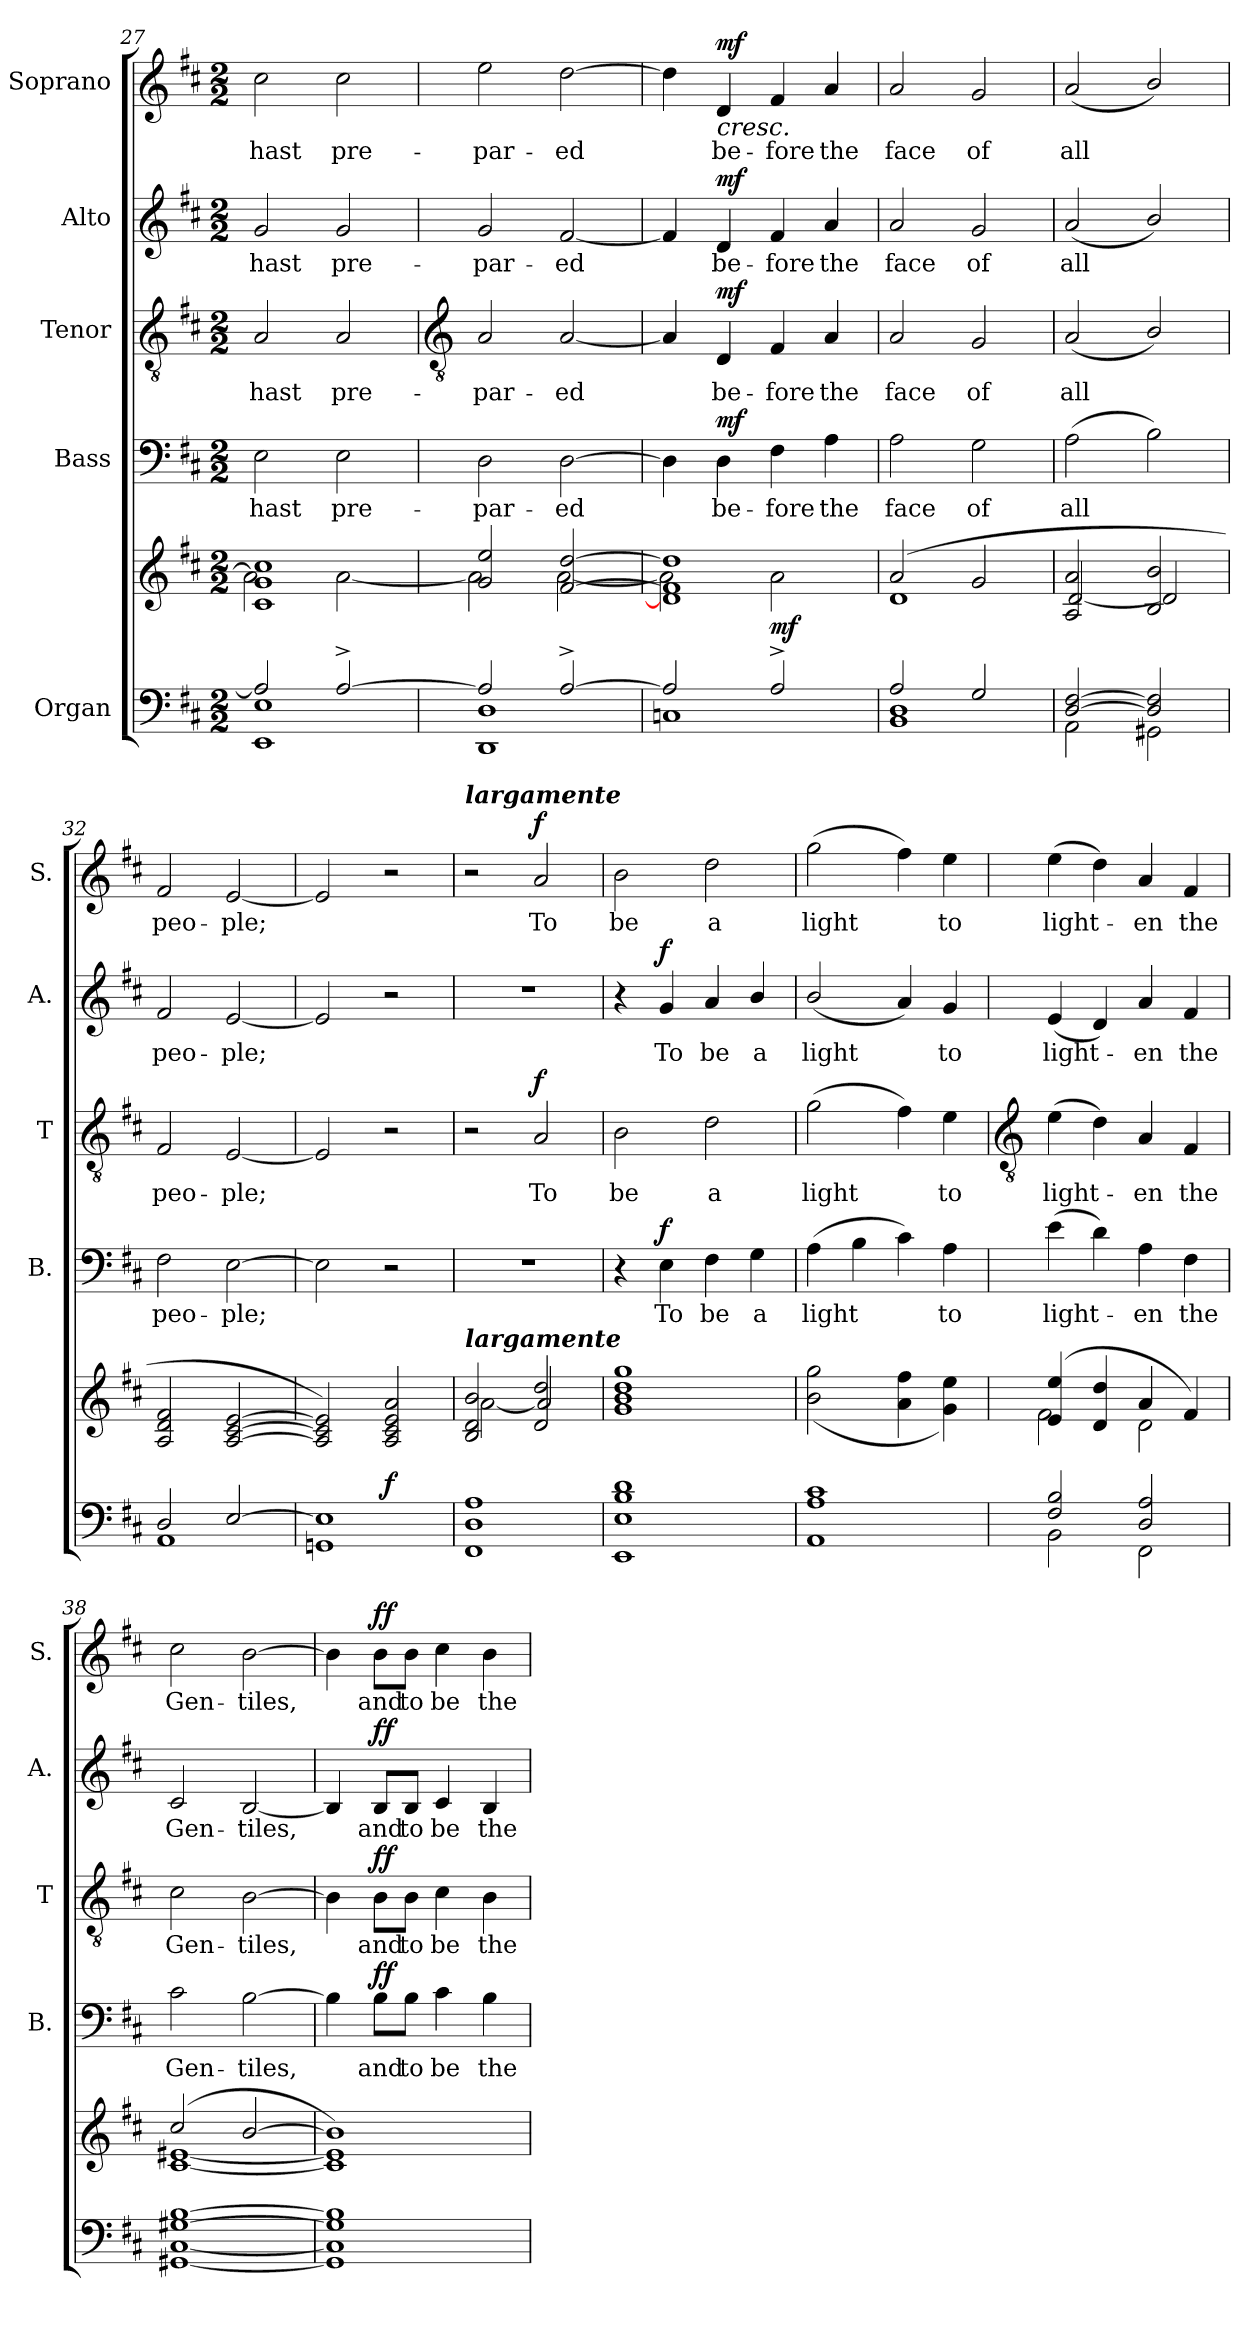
**kern	**kern	**dynam	**kern	**text	**dynam	**kern	**text	**dynam	**kern	**text	**dynam	**kern	**text	**dynam
*part5	*part5	*part5	*part4	*part4	*part4	*part3	*part3	*part3	*part2	*part2	*part2	*part1	*part1	*part1
*staff6	*staff5	*staff5/6	*staff4	*staff4	*staff4	*staff3	*staff3	*staff3	*staff2	*staff2	*staff2	*staff1	*staff1	*staff1
*I"Organ	*	*	*I"Bass	*	*	*I"Tenor	*	*	*I"Alto	*	*	*I"Soprano	*	*
*	*	*	*I'B.	*	*	*I'T	*	*	*I'A.	*	*	*I'S.	*	*
*clefF4	*clefG2	*	*clefF4	*	*	*clefGv2	*	*	*clefG2	*	*	*clefG2	*	*
*k[f#c#]	*k[f#c#]	*	*k[f#c#]	*	*	*k[f#c#]	*	*	*k[f#c#]	*	*	*k[f#c#]	*	*
*D:	*D:	*	*D:	*	*	*D:	*	*	*D:	*	*	*D:	*	*
*M2/2	*M2/2	*	*M2/2	*	*	*M2/2	*	*	*M2/2	*	*	*M2/2	*	*
=27	=27	=27	=27	=27	=27	=27	=27	=27	=27	=27	=27	=27	=27	=27
*^	*^	*	*	*	*	*	*	*	*	*	*	*	*	*
!	!	!	!	!	!	!LO:LY:b	!	!	!LO:LY:b	!	!	!LO:LY:b	!	!	!LO:LY:b	!
2A/]	1EE\ 1E\	1c#/ 1g/ 1cc#/	2a\]	.	2E	hast	.	2A	hast	.	2g	hast	.	2cc#	hast	.
!	!	!	!	!	!	!LO:LY:b	!	!	!LO:LY:b	!	!	!LO:LY:b	!	!	!LO:LY:b	!
[2A^/	.	.	[2a\	.	2E	pre-	.	2A	pre-	.	2g	pre-	.	2cc#	pre-	.
!!LO:LB:g=z
=28	=28	=28	=28	=28	=28	=28	=28	=28	=28	=28	=28	=28	=28	=28	=28	=28
*	*	*	*	*	*	*	*	*clefGv2	*	*	*	*	*	*	*	*
!	!	!	!	!	!	!LO:LY:b	!	!	!LO:LY:b	!	!	!LO:LY:b	!	!	!LO:LY:b	!
2A/]	1DD\ 1D\	2g/ 2ee/	2a\]	.	2D	-par-	.	2A	-par-	.	2g	-par-	.	2ee	-par-	.
!	!	!	!	!	!	!LO:LY:b	!	!	!LO:LY:b	!	!	!LO:LY:b	!	!	!LO:LY:b	!
[2A^/	.	[2f#/ [2dd/	[2a\	.	[2D	-ed	.	[2A	-ed	.	[2f#	-ed	.	[2dd	-ed	.
=29	=29	=29	=29	=29	=29	=29	=29	=29	=29	=29	=29	=29	=29	=29	=29	=29
2A/]	1Cn\	1d/] 1f#/] 1dd/]	2a\]	.	4D]	.	.	4A]	.	.	4f#]	.	.	4dd]	.	.
!	!	!	!	!	!	!LO:LY:b	!LO:DY:b	!	!LO:LY:b	!LO:DY:b	!	!LO:LY:b	!LO:DY:b	!	!LO:LY:b	!LO:HP:b
!	!	!	!	!	!	!	!	!	!	!	!	!	!	!	!	!LO:DY:n=1:b
.	.	.	.	.	4D	be-	mf	4D	be-	mf	4d	be-	mf	4d	be-	< mf
!	!	!	!	!LO:DY:b	!	!LO:LY:b	!	!	!LO:LY:b	!	!	!LO:LY:b	!	!	!LO:LY:b	!
2A^/	.	.	2a\	mf	4F#	-fore	.	4F#	-fore	.	4f#	-fore	.	4f#	-fore	.
!	!	!	!	!	!	!LO:LY:b	!	!	!LO:LY:b	!	!	!LO:LY:b	!	!	!LO:LY:b	!
.	.	.	.	.	4A	the	.	4A	the	.	4a	the	.	4a	the	.
=30	=30	=30	=30	=30	=30	=30	=30	=30	=30	=30	=30	=30	=30	=30	=30	=30
!	!	!	!	!	!	!LO:LY:b	!	!	!LO:LY:b	!	!	!LO:LY:b	!	!	!LO:LY:b	!
2A/	1BB\ 1D\	(>2a/	1d\	.	2A	face	.	2A	face	.	2a	face	.	2a	face	.
!	!	!	!	!	!	!LO:LY:b	!	!	!LO:LY:b	!	!	!LO:LY:b	!	!	!LO:LY:b	!
2G/	.	2g/	.	.	2G	of	.	2G	of	.	2g	of	.	2g	of	.
=31	=31	=31	=31	=31	=31	=31	=31	=31	=31	=31	=31	=31	=31	=31	=31	=31
!	!	!	!	!	!	!LO:LY:b	!	!	!LO:LY:b	!	!	!LO:LY:b	!	!	!LO:LY:b	!
[2D/ [2F#/	2AA\	2A/ 2a/	[2d/	.	(>2A	all	.	(<2A	all	.	(<2a	all	.	(<2a	all	.
2D/] 2F#/]	2GG#X\	2B/ 2b/	2d/]	.	2B\)	.	.	2B/)	.	.	2b/)	.	.	2b/)	.	.
=32	=32	=32	=32	=32	=32	=32	=32	=32	=32	=32	=32	=32	=32	=32	=32	=32
!	!	!	!	!	!	!LO:LY:b	!	!	!LO:LY:b	!	!	!LO:LY:b	!	!	!LO:LY:b	!
2D/	1AA\	2A/ 2d/ 2f#/	1ryy	.	2F#	peo-	.	2F#	peo-	.	2f#	peo-	.	2f#	peo-	.
!	!	!	!	!	!	!LO:LY:b	!	!	!LO:LY:b	!	!	!LO:LY:b	!	!	!LO:LY:b	!
[2E/	.	[2A/ [2c#/ [2e/	.	.	[2E	-ple;	.	[2E	-ple;	.	[2e	-ple;	.	[2e	-ple;	.
=33	=33	=33	=33	=33	=33	=33	=33	=33	=33	=33	=33	=33	=33	=33	=33	=33
1E/]	1GGn\	2A/] 2c#/] 2e/])	1ryy	.	2E]	.	.	2E]	.	.	2e]	.	.	2e]	.	.
!	!	!	!	!LO:DY:b	!	!	!	!	!	!	!	!	!	!	!	!
.	.	2A/ 2c#/ 2e/ 2a/	.	f	2r	.	.	2r	.	.	2r	.	.	2r	.	.
=34	=34	=34	=34	=34	=34	=34	=34	=34	=34	=34	=34	=34	=34	=34	=34	=34
!	!	!	!	!	!	!	!	!	!	!	!	!	!	!LO:TX:a:Bi:t=largamente	!	!
!	!	!LO:TX:a:Bi:t=largamente	!	!	!	!	!	!	!	!	!	!	!	!	!	!
1D/ 1A/	1FF#\	2B/ 2d/ 2b/	[2a	.	1r	.	.	2r	.	.	1r	.	.	2r	.	.
!	!	!	!	!	!	!	!	!	!LO:LY:b	!LO:DY:b	!	!	!	!	!LO:LY:b	!LO:DY:b
.	.	2d/ 2dd/	2a/]	.	.	.	.	2A	To	f	.	.	.	2a	To	f
=35	=35	=35	=35	=35	=35	=35	=35	=35	=35	=35	=35	=35	=35	=35	=35	=35
!	!	!	!	!	!	!	!	!	!LO:LY:b	!	!	!	!	!	!LO:LY:b	!
1E/ 1B/ 1d/	1EE\	1gg/	1g\ 1b\ 1dd\	.	4r	.	.	2B	be	.	4r	.	.	2b	be	.
!	!	!	!	!	!	!LO:LY:b	!LO:DY:b	!	!	!	!	!LO:LY:b	!LO:DY:b	!	!	!
.	.	.	.	.	4E	To	f	.	.	.	4g	To	f	.	.	.
!	!	!	!	!	!	!LO:LY:b	!	!	!LO:LY:b	!	!	!LO:LY:b	!	!	!LO:LY:b	!
.	.	.	.	.	4F#	be	.	2d	a	.	4a	be	.	2dd	a	.
!	!	!	!	!	!	!LO:LY:b	!	!	!	!	!	!LO:LY:b	!	!	!	!
.	.	.	.	.	4G	a	.	.	.	.	4b/	a	.	.	.	.
*v	*v	*	*	*	*	*	*	*	*	*	*	*	*	*	*	*
*	*v	*v	*	*	*	*	*	*	*	*	*	*	*	*	*
.	.	.	.	.	.	.	.	.	.	.	.	.	.	[
=36	=36	=36	=36	=36	=36	=36	=36	=36	=36	=36	=36	=36	=36	=36
*^	*^	*	*	*	*	*	*	*	*	*	*	*	*	*
!	!	!	!	!	!	!LO:LY:b	!	!	!LO:LY:b	!	!	!LO:LY:b	!	!	!LO:LY:b	!
1A/ 1c#/	1AA\	1ryy	(<2b\ 2gg\	.	(>4A	light	.	(>2g	light	.	(<2b/	light	.	(>2gg	light	.
.	.	.	.	.	4B	.	.	.	.	.	.	.	.	.	.	.
.	.	.	4a\ 4ff#\	.	4c#)	.	.	4f#)	.	.	4a)	.	.	4ff#)	.	.
!	!	!	!	!	!	!LO:LY:b	!	!	!LO:LY:b	!	!	!LO:LY:b	!	!	!LO:LY:b	!
.	.	.	4g\ 4ee\)	.	4A	to	.	4e	to	.	4g	to	.	4ee	to	.
!!LO:LB:g=z
=37	=37	=37	=37	=37	=37	=37	=37	=37	=37	=37	=37	=37	=37	=37	=37	=37
*	*	*	*	*	*	*	*	*clefGv2	*	*	*	*	*	*	*	*
!	!	!	!	!	!	!LO:LY:b	!	!	!LO:LY:b	!	!	!LO:LY:b	!	!	!LO:LY:b	!
2F#/ 2B/	2BB\	(>4e/ 4ee/	2f#\	.	(>4e	light-	.	(>4e	light-	.	(<4e	light-	.	(>4ee	light-	.
.	.	4d/ 4dd/	.	.	4d)	.	.	4d)	.	.	4d)	.	.	4dd)	.	.
!	!	!	!	!	!	!LO:LY:b	!	!	!LO:LY:b	!	!	!LO:LY:b	!	!	!LO:LY:b	!
2D/ 2A/	2FF#\	4a/	2d\	.	4A	en	.	4A	en	.	4a	en	.	4a	en	.
!	!	!	!	!	!	!LO:LY:b	!	!	!LO:LY:b	!	!	!LO:LY:b	!	!	!LO:LY:b	!
.	.	4f#/)	.	.	4F#	the	.	4F#	the	.	4f#	the	.	4f#	the	.
=38	=38	=38	=38	=38	=38	=38	=38	=38	=38	=38	=38	=38	=38	=38	=38	=38
!	!	!	!	!	!	!LO:LY:b	!	!	!LO:LY:b	!	!	!LO:LY:b	!	!	!LO:LY:b	!
[1G#X/ [1B/	[1GG#X\ [1C#\	(>2cc#/	[1c#\ [1e#X\	.	2c#	Gen-	.	2c#	Gen-	.	2c#	Gen-	.	2cc#	Gen-	.
!	!	!	!	!	!	!LO:LY:b	!	!	!LO:LY:b	!	!	!LO:LY:b	!	!	!LO:LY:b	!
.	.	[2b/	.	.	[2B	-tiles,	.	[2B	-tiles,	.	[2B	-tiles,	.	[2b	-tiles,	.
=39	=39	=39	=39	=39	=39	=39	=39	=39	=39	=39	=39	=39	=39	=39	=39	=39
1G#/] 1B/]	1GG#\] 1C#\]	1b/])	1c#\] 1e#\]	.	4B]	.	.	4B]	.	.	4B]	.	.	4b]	.	.
!	!	!	!	!	!	!LO:LY:b	!LO:DY:b	!	!LO:LY:b	!LO:DY:b	!	!LO:LY:b	!LO:DY:b	!	!LO:LY:b	!LO:DY:b
.	.	.	.	.	8B\L	and	ff	8B\L	and	ff	8B/L	and	ff	8b\L	and	ff
!	!	!	!	!	!	!LO:LY:b	!	!	!LO:LY:b	!	!	!LO:LY:b	!	!	!LO:LY:b	!
.	.	.	.	.	8B\J	to	.	8B\J	to	.	8B/J	to	.	8b\J	to	.
!	!	!	!	!	!	!LO:LY:b	!	!	!LO:LY:b	!	!	!LO:LY:b	!	!	!LO:LY:b	!
.	.	.	.	.	4c#	be	.	4c#	be	.	4c#	be	.	4cc#	be	.
!	!	!	!	!	!	!LO:LY:b	!	!	!LO:LY:b	!	!	!LO:LY:b	!	!	!LO:LY:b	!
.	.	.	.	.	4B	the	.	4B	the	.	4B	the	.	4b	the	.
*v	*v	*	*	*	*	*	*	*	*	*	*	*	*	*	*	*
*	*v	*v	*	*	*	*	*	*	*	*	*	*	*	*	*
=	=	=	=	=	=	=	=	=	=	=	=	=	=	=
*-	*-	*-	*-	*-	*-	*-	*-	*-	*-	*-	*-	*-	*-	*-
